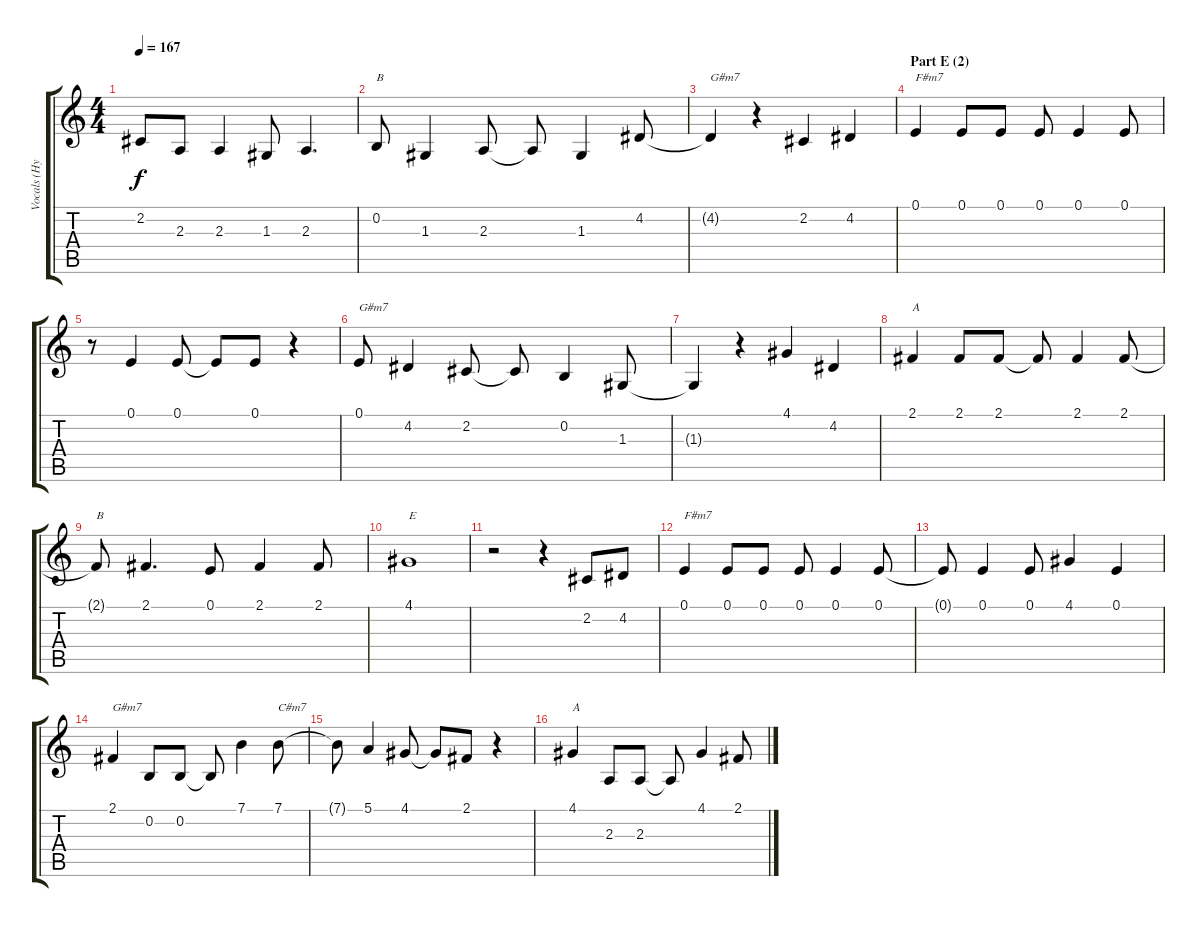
\track ("Vocals (Hyde)" "Vocals (Hy") {mute instrument altosax}
\staff {score tabs}
\tuning (E4 B3 G3 D3 A2 E2) {hide}
\ts (4 4)
\tempo 167
\clef g2
\ks c
2.2{t}.8{dy f} 2.3.8 2.3.4 1.3.8 2.3.4{d} |
0.2.8{txt "B"} 1.3.4 2.3.8 2.3{t}.8 1.3.4 4.2.8 |
4.2{t}.4{txt "G#m7"} r.4 2.2.4 4.2.4 |
\section ("" "Part E (2)")
0.1.4{txt "F#m7"} 0.1.8 0.1.8 0.1.8 0.1.4 0.1.8 |
r.8 0.1.4 0.1.8 0.1{t}.8 0.1.8 r.4 |
0.1.8{txt "G#m7"} 4.2.4 2.2.8 2.2{t}.8 0.2.4 1.3.8 |
1.3{t}.4 r.4 4.1.4 4.2.4 |
2.1.4{txt "A"} 2.1.8 2.1.8 2.1{t}.8 2.1.4 2.1.8 |
2.1{t}.8{txt "B"} 2.1.4{d} 0.1.8 2.1.4 2.1.8 |
4.1.1{txt "E"} |
r.2 r.4 2.2.8 4.2.8 |
0.1.4{txt "F#m7"} 0.1.8 0.1.8 0.1.8 0.1.4 0.1.8 |
0.1{t}.8 0.1.4 0.1.8 4.1.4 0.1.4 |
2.1.4{txt "G#m7"} 0.2.8 0.2.8 0.2{t}.8 7.1.4 7.1.8{txt "C#m7"} |
7.1{t}.8 5.1.4 4.1.8 4.1{t}.8 2.1.8 r.4 |
4.1.4{txt "A"} 2.3.8 2.3.8 2.3{t}.8 4.1.4 2.1.8
